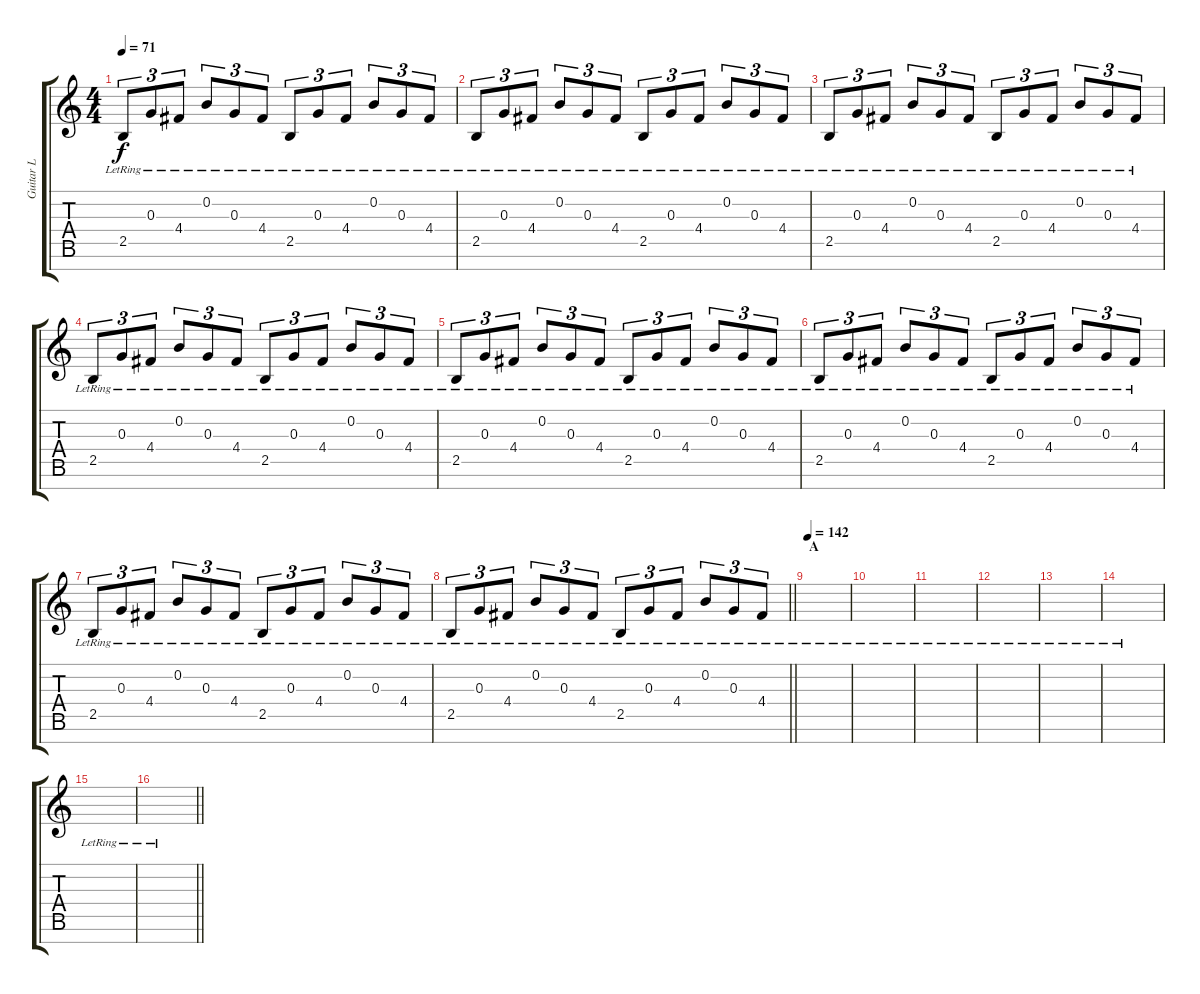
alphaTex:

\track ("Guitar L" "Guitar L") {instrument distortionguitar}
\staff {score tabs}
\tuning (E4 B3 G3 D3 A2 E2 B1) {hide}
\ts (4 4)
\tempo 71
\clef g2
\ks c
2.5{lr}.8{tu (3 2) dy f} 0.3{lr}.8{tu (3 2)} 4.4{lr}.8{tu (3 2)} 0.2{lr}.8{tu (3 2)} 0.3{lr}.8{tu (3 2)} 4.4{lr}.8{tu (3 2)} 2.5{lr}.8{tu (3 2)} 0.3{lr}.8{tu (3 2)} 4.4{lr}.8{tu (3 2)} 0.2{lr}.8{tu (3 2)} 0.3{lr}.8{tu (3 2)} 4.4{lr}.8{tu (3 2)} |
2.5{lr}.8{tu (3 2)} 0.3{lr}.8{tu (3 2)} 4.4{lr}.8{tu (3 2)} 0.2{lr}.8{tu (3 2)} 0.3{lr}.8{tu (3 2)} 4.4{lr}.8{tu (3 2)} 2.5{lr}.8{tu (3 2)} 0.3{lr}.8{tu (3 2)} 4.4{lr}.8{tu (3 2)} 0.2{lr}.8{tu (3 2)} 0.3{lr}.8{tu (3 2)} 4.4{lr}.8{tu (3 2)} |
2.5{lr}.8{tu (3 2)} 0.3{lr}.8{tu (3 2)} 4.4{lr}.8{tu (3 2)} 0.2{lr}.8{tu (3 2)} 0.3{lr}.8{tu (3 2)} 4.4{lr}.8{tu (3 2)} 2.5{lr}.8{tu (3 2)} 0.3{lr}.8{tu (3 2)} 4.4{lr}.8{tu (3 2)} 0.2{lr}.8{tu (3 2)} 0.3{lr}.8{tu (3 2)} 4.4{lr}.8{tu (3 2)} |
2.5{lr}.8{tu (3 2)} 0.3{lr}.8{tu (3 2)} 4.4{lr}.8{tu (3 2)} 0.2{lr}.8{tu (3 2)} 0.3{lr}.8{tu (3 2)} 4.4{lr}.8{tu (3 2)} 2.5{lr}.8{tu (3 2)} 0.3{lr}.8{tu (3 2)} 4.4{lr}.8{tu (3 2)} 0.2{lr}.8{tu (3 2)} 0.3{lr}.8{tu (3 2)} 4.4{lr}.8{tu (3 2)} |
2.5{lr}.8{tu (3 2)} 0.3{lr}.8{tu (3 2)} 4.4{lr}.8{tu (3 2)} 0.2{lr}.8{tu (3 2)} 0.3{lr}.8{tu (3 2)} 4.4{lr}.8{tu (3 2)} 2.5{lr}.8{tu (3 2)} 0.3{lr}.8{tu (3 2)} 4.4{lr}.8{tu (3 2)} 0.2{lr}.8{tu (3 2)} 0.3{lr}.8{tu (3 2)} 4.4{lr}.8{tu (3 2)} |
2.5{lr}.8{tu (3 2)} 0.3{lr}.8{tu (3 2)} 4.4{lr}.8{tu (3 2)} 0.2{lr}.8{tu (3 2)} 0.3{lr}.8{tu (3 2)} 4.4{lr}.8{tu (3 2)} 2.5{lr}.8{tu (3 2)} 0.3{lr}.8{tu (3 2)} 4.4{lr}.8{tu (3 2)} 0.2{lr}.8{tu (3 2)} 0.3{lr}.8{tu (3 2)} 4.4{lr}.8{tu (3 2)} |
2.5{lr}.8{tu (3 2)} 0.3{lr}.8{tu (3 2)} 4.4{lr}.8{tu (3 2)} 0.2{lr}.8{tu (3 2)} 0.3{lr}.8{tu (3 2)} 4.4{lr}.8{tu (3 2)} 2.5{lr}.8{tu (3 2)} 0.3{lr}.8{tu (3 2)} 4.4{lr}.8{tu (3 2)} 0.2{lr}.8{tu (3 2)} 0.3{lr}.8{tu (3 2)} 4.4{lr}.8{tu (3 2)} |
\barLineRight lightlight
2.5{lr}.8{tu (3 2)} 0.3{lr}.8{tu (3 2)} 4.4{lr}.8{tu (3 2)} 0.2{lr}.8{tu (3 2)} 0.3{lr}.8{tu (3 2)} 4.4{lr}.8{tu (3 2)} 2.5{lr}.8{tu (3 2)} 0.3{lr}.8{tu (3 2)} 4.4{lr}.8{tu (3 2)} 0.2{lr}.8{tu (3 2)} 0.3{lr}.8{tu (3 2)} 4.4{lr}.8{tu (3 2)} |
\section ("" "A")
\tempo 142
|
|
|
|
|
|
|
\barLineRight lightlight
